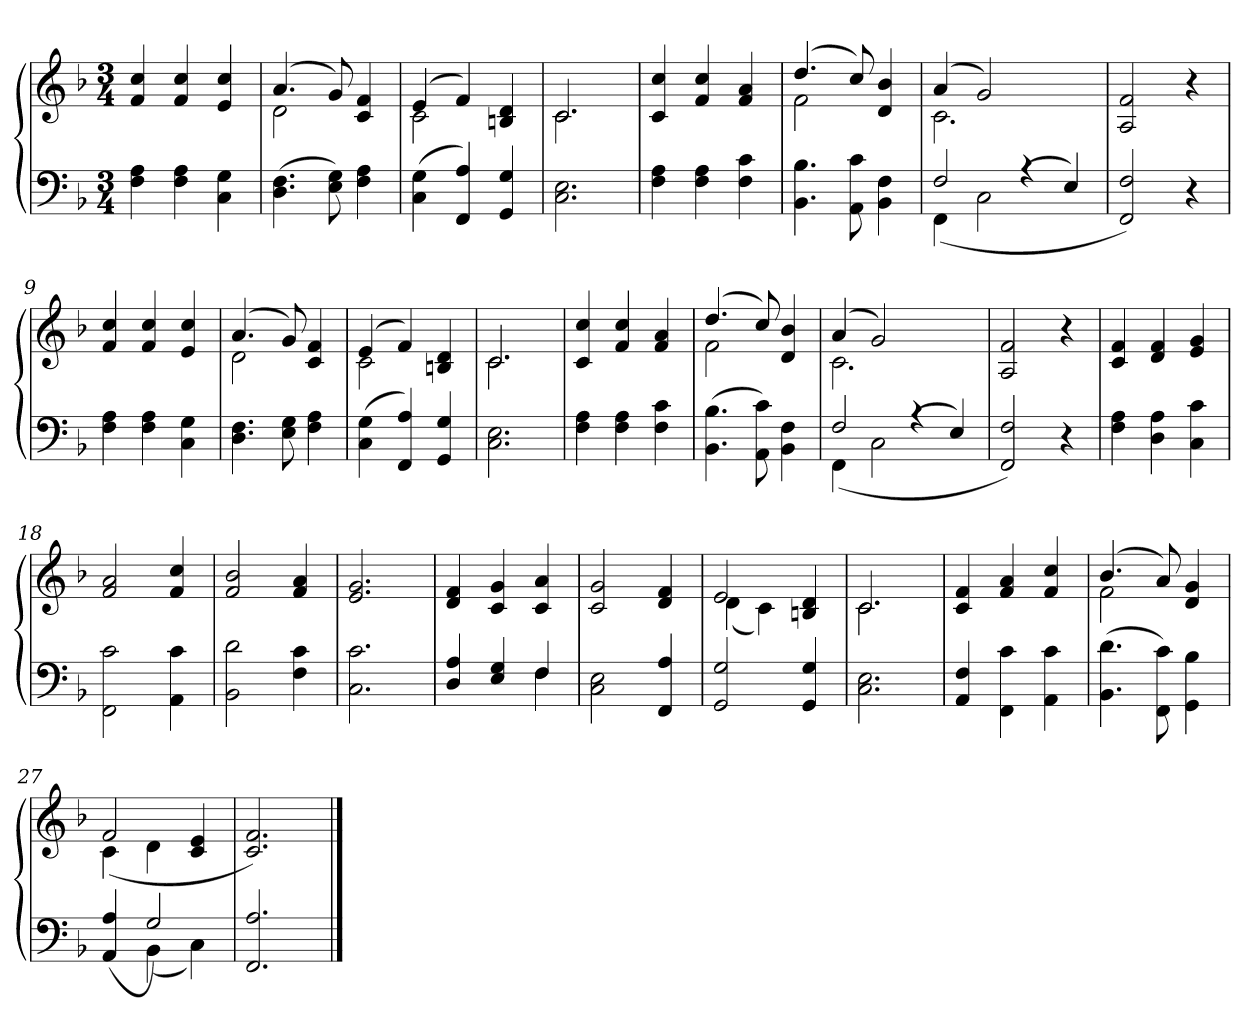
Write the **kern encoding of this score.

**kern	**kern
*part2	*part1
*staff2	*staff1
*clefF4	*clefG2
*k[b-]	*k[b-]
*F:	*F:
*M3/4	*M3/4
=1	=1
4F\ 4A\	4f/ 4cc/
4F\ 4A\	4f/ 4cc/
4C\ 4G\	4e/ 4cc/
=2	=2
*	*^
(>4.D\ 4.F\	(>4.a/	2d\
8E\ 8G\)	8g/)	.
4F\ 4A\	4c/ 4f/	4ryy
=3	=3	=3
(>4C\ 4G\	(>4e/	2c\
4FF/ 4A/)	4f/)	.
4GG/ 4G/	4Bn/ 4d/	4ryy
=4	=4	=4
2.C\ 2.E\	2.c/	2.c\
*	*v	*v
=5	=5
4F\ 4A\	4c/ 4cc/
4F\ 4A\	4f/ 4cc/
4F\ 4c\	4f/ 4a/
=6	=6
*	*^
4.BB-\ 4.B-\	(>4.dd/	2f\
8AA\ 8c\	8cc/)	.
4BB-\ 4F\	4d/ 4b-/	4ryy
=7	=7	=7
*^	*	*
2F/	(<4FF\	(>4a/	2.c\
.	2C\	2g/)	.
(<4r	.	.	.
4E/)	4ryy	4ryy	4ryy
*v	*v	*	*
*	*v	*v
=8	=8
2FF/ 2F/)	2A/ 2f/
4r	4r
=9	=9
4F\ 4A\	4f/ 4cc/
4F\ 4A\	4f/ 4cc/
4C\ 4G\	4e/ 4cc/
=10	=10
*	*^
4.D\ 4.F\	(>4.a/	2d\
8E\ 8G\	8g/)	.
4F\ 4A\	4c/ 4f/	4ryy
=11	=11	=11
(>4C\ 4G\	(>4e/	2c\
4FF/ 4A/)	4f/)	.
4GG/ 4G/	4Bn/ 4d/	4ryy
=12	=12	=12
2.C\ 2.E\	2.c/	2.c\
*	*v	*v
!!LO:LB:g=z
=13	=13
4F\ 4A\	4c/ 4cc/
4F\ 4A\	4f/ 4cc/
4F\ 4c\	4f/ 4a/
=14	=14
*	*^
(>4.BB-\ 4.B-\	(>4.dd/	2f\
8AA\ 8c\)	8cc/)	.
4BB-\ 4F\	4d/ 4b-/	4ryy
=15	=15	=15
*^	*	*
2F/	(<4FF\	(>4a/	2.c\
.	2C\	2g/)	.
(<4r	.	.	.
4E/)	4ryy	4ryy	4ryy
*v	*v	*	*
*	*v	*v
=16	=16
2FF/ 2F/)	2A/ 2f/
4r	4r
=17	=17
4F\ 4A\	4c/ 4f/
4D\ 4A\	4d/ 4f/
4C\ 4c\	4e/ 4g/
=18	=18
2FF\ 2c\	2f/ 2a/
4AA\ 4c\	4f/ 4cc/
=19	=19
2BB-\ 2d\	2f/ 2b-/
4F\ 4c\	4f/ 4a/
=20	=20
2.C\ 2.c\	2.e/ 2.g/
=21	=21
*^	*
4D/ 4A/	2ryy	4d/ 4f/
4E/ 4G/	.	4c/ 4g/
4F/	4F\	4c/ 4a/
*v	*v	*
=22	=22
2C\ 2E\	2c/ 2g/
4FF/ 4A/	4d/ 4f/
=23	=23
*	*^
2GG/ 2G/	2e/	(<4d\
.	.	4c\)
4GG/ 4G/	4Bn/ 4d/	4ryy
=24	=24	=24
2.C\ 2.E\	2.c/	2.c\
*	*v	*v
!!LO:LB:g=z
=25	=25
4AA/ 4F/	4c/ 4f/
4FF\ 4c\	4f/ 4a/
4AA\ 4c\	4f/ 4cc/
=26	=26
*	*^
(>4.BB-\ 4.d\	(>4.b-/	2f\
8FF\ 8c\)	8a/)	.
4GG\ 4B-\	4d/ 4g/	4ryy
=27	=27	=27
*^	*	*
(>4AA/ 4A/	4ryy	2f/	(<4c\
2G/)	(<4BB-\	.	4d\
.	4C\)	4c/ 4e/	4ryy
*v	*v	*	*
*	*v	*v
=28	=28
2.FF/ 2.A/	2.c/ 2.f/)
==	==
*-	*-
